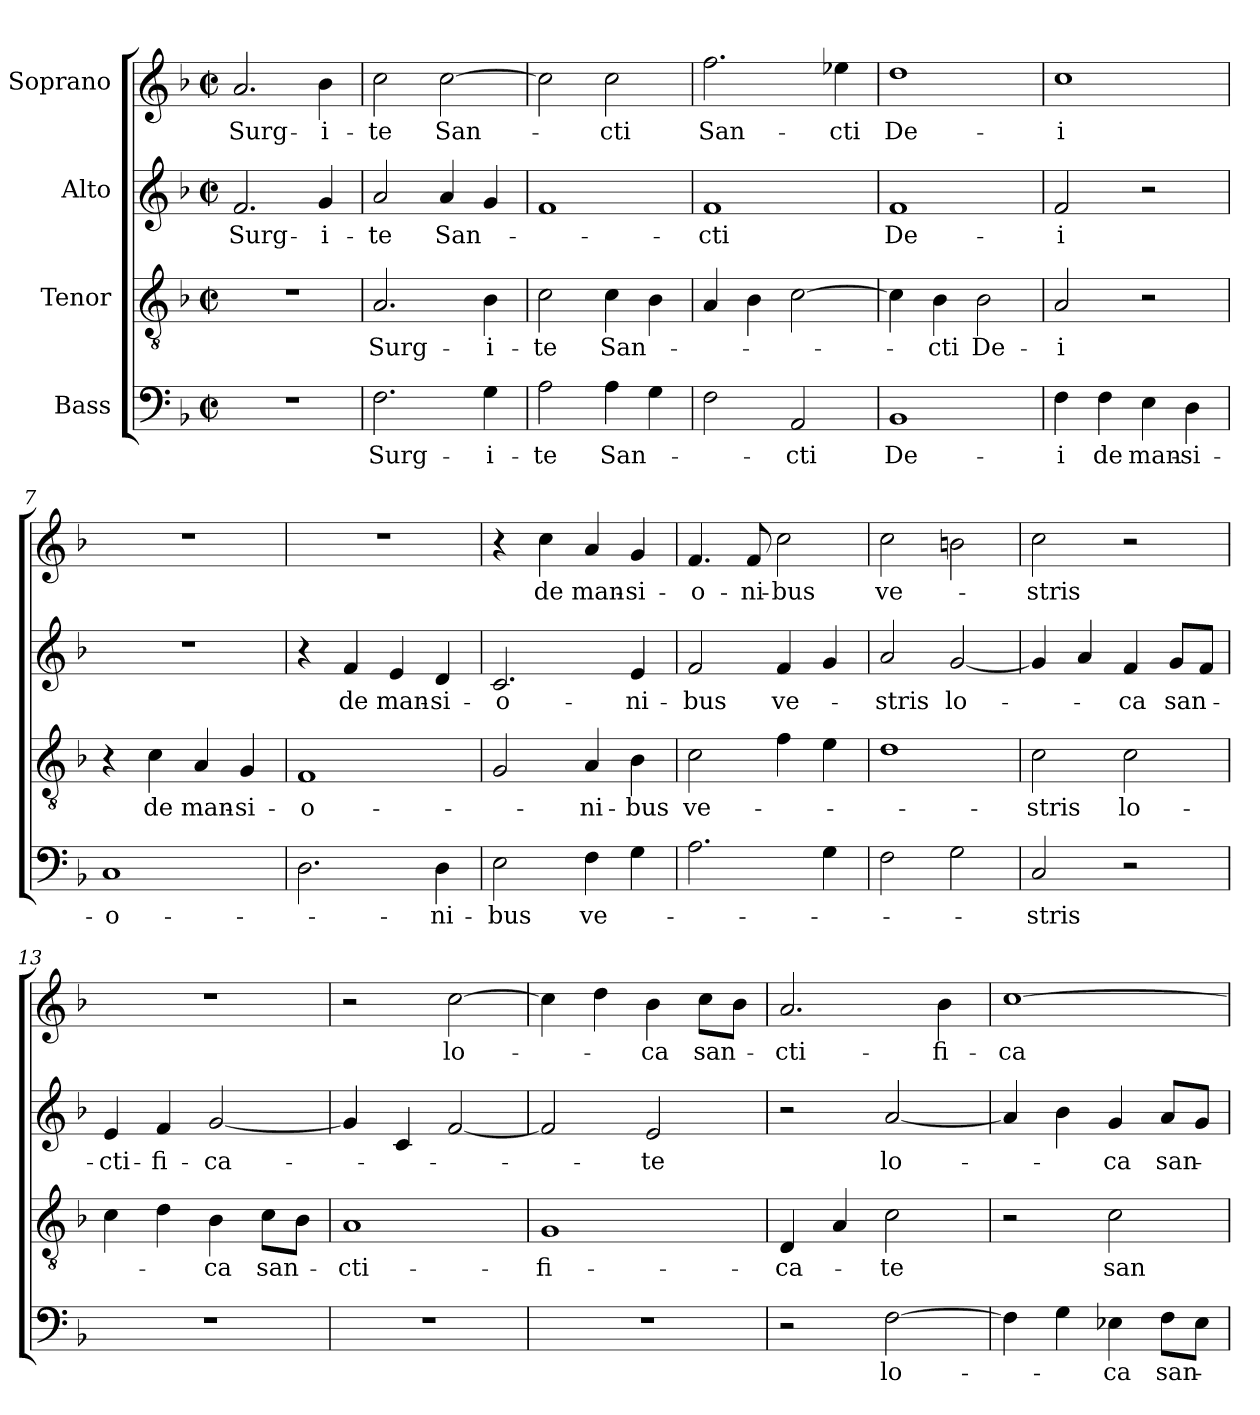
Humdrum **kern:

**kern	**text	**kern	**text	**kern	**text	**kern	**text
*part4	*part4	*part3	*part3	*part2	*part2	*part1	*part1
*staff4	*staff4	*staff3	*staff3	*staff2	*staff2	*staff1	*staff1
*I"Bass	*	*I"Tenor	*	*I"Alto	*	*I"Soprano	*
*clefF4	*	*clefGv2	*	*clefG2	*	*clefG2	*
*k[b-]	*	*k[b-]	*	*k[b-]	*	*k[b-]	*
*M2/2	*	*M2/2	*	*M2/2	*	*M2/2	*
*met(c|)	*	*met(c|)	*	*met(c|)	*	*met(c|)	*
=1	=1	=1	=1	=1	=1	=1	=1
!	!	!	!	!	!LO:LY:b	!	!LO:LY:b
1r	.	1r	.	2.f/	Surg-	2.a/	Surg-
!	!	!	!	!	!LO:LY:b	!	!LO:LY:b
.	.	.	.	4g/	-i-	4b-\	-i-
=2	=2	=2	=2	=2	=2	=2	=2
!	!LO:LY:b	!	!LO:LY:b	!	!LO:LY:b	!	!LO:LY:b
2.F\	Surg-	2.A/	Surg-	2a/	-te	2cc\	-te
!	!	!	!	!	!LO:LY:b	!	!LO:LY:b
.	.	.	.	4a/	San-	[2cc\	San-
!	!LO:LY:b	!	!LO:LY:b	!	!	!	!
4G\	-i-	4B-\	-i-	4g/	.	.	.
=3	=3	=3	=3	=3	=3	=3	=3
!	!LO:LY:b	!	!LO:LY:b	!	!	!	!
2A\	-te	2c\	-te	1f	.	2cc\]	.
!	!LO:LY:b	!	!LO:LY:b	!	!	!	!LO:LY:b
4A\	San-	4c\	San-	.	.	2cc\	-cti
4G\	.	4B-\	.	.	.	.	.
=4	=4	=4	=4	=4	=4	=4	=4
!	!	!	!	!	!LO:LY:b	!	!LO:LY:b
2F\	.	4A/	.	1f	-cti	2.ff\	San-
.	.	4B-\	.	.	.	.	.
!	!LO:LY:b	!	!	!	!	!	!
2AA/	-cti	[2c\	.	.	.	.	.
!	!	!	!	!	!	!	!LO:LY:b
.	.	.	.	.	.	4ee-X\	-cti
=5	=5	=5	=5	=5	=5	=5	=5
!	!LO:LY:b	!	!	!	!LO:LY:b	!	!LO:LY:b
1BB-	De-	4c\]	.	1f	De-	1dd	De-
!	!	!	!LO:LY:b	!	!	!	!
.	.	4B-\	-cti	.	.	.	.
!	!	!	!LO:LY:b	!	!	!	!
.	.	2B-\	De-	.	.	.	.
=6	=6	=6	=6	=6	=6	=6	=6
!	!LO:LY:b	!	!LO:LY:b	!	!LO:LY:b	!	!LO:LY:b
4F\	-i	2A/	-i	2f/	-i	1cc	-i
!	!LO:LY:b	!	!	!	!	!	!
4F\	de	.	.	.	.	.	.
!	!LO:LY:b	!	!	!	!	!	!
4E\	man-	2r	.	2r	.	.	.
!	!LO:LY:b	!	!	!	!	!	!
4D\	-si-	.	.	.	.	.	.
=7	=7	=7	=7	=7	=7	=7	=7
!	!LO:LY:b	!	!	!	!	!	!
1C	-o-	4r	.	1r	.	1r	.
!	!	!	!LO:LY:b	!	!	!	!
.	.	4c\	de	.	.	.	.
!	!	!	!LO:LY:b	!	!	!	!
.	.	4A/	man-	.	.	.	.
!	!	!	!LO:LY:b	!	!	!	!
.	.	4G/	-si-	.	.	.	.
!!LO:LB:g=z
=8	=8	=8	=8	=8	=8	=8	=8
!	!	!	!LO:LY:b	!	!	!	!
2.D\	.	1F	-o-	4r	.	1r	.
!	!	!	!	!	!LO:LY:b	!	!
.	.	.	.	4f/	de	.	.
!	!	!	!	!	!LO:LY:b	!	!
.	.	.	.	4e/	man-	.	.
!	!LO:LY:b	!	!	!	!LO:LY:b	!	!
4D\	-ni-	.	.	4d/	-si-	.	.
=9	=9	=9	=9	=9	=9	=9	=9
!	!LO:LY:b	!	!	!	!LO:LY:b	!	!
2E\	-bus	2G/	.	2.c/	-o-	4r	.
!	!	!	!	!	!	!	!LO:LY:b
.	.	.	.	.	.	4cc\	de
!	!LO:LY:b	!	!LO:LY:b	!	!	!	!LO:LY:b
4F\	ve-	4A/	-ni-	.	.	4a/	man-
!	!	!	!LO:LY:b	!	!LO:LY:b	!	!LO:LY:b
4G\	.	4B-\	-bus	4e/	-ni-	4g/	-si-
=10	=10	=10	=10	=10	=10	=10	=10
!	!	!	!LO:LY:b	!	!LO:LY:b	!	!LO:LY:b
2.A\	.	2c\	ve-	2f/	-bus	4.f/	-o-
!	!	!	!	!	!	!	!LO:LY:b
.	.	.	.	.	.	8f/	-ni-
!	!	!	!	!	!LO:LY:b	!	!LO:LY:b
.	.	4f\	.	4f/	ve-	2cc\	-bus
4G\	.	4e\	.	4g/	.	.	.
=11	=11	=11	=11	=11	=11	=11	=11
!	!	!	!	!	!LO:LY:b	!	!LO:LY:b
2F\	.	1d	.	2a/	-stris	2cc\	ve-
!	!	!	!	!	!LO:LY:b	!	!
2G\	.	.	.	[2g/	lo-	2bn\	.
=12	=12	=12	=12	=12	=12	=12	=12
!	!LO:LY:b	!	!LO:LY:b	!	!	!	!LO:LY:b
2C/	-stris	2c\	-stris	4g/]	.	2cc\	-stris
.	.	.	.	4a/	.	.	.
!	!	!	!LO:LY:b	!	!LO:LY:b	!	!
2r	.	2c\	lo-	4f/	-ca	2r	.
!	!	!	!	!	!LO:LY:b	!	!
.	.	.	.	8g/L	san-	.	.
.	.	.	.	8f/J	.	.	.
=13	=13	=13	=13	=13	=13	=13	=13
!	!	!	!	!	!LO:LY:b	!	!
1r	.	4c\	.	4e/	-cti-	1r	.
!	!	!	!	!	!LO:LY:b	!	!
.	.	4d\	.	4f/	-fi-	.	.
!	!	!	!LO:LY:b	!	!LO:LY:b	!	!
.	.	4B-\	-ca	[2g/	-ca-	.	.
!	!	!	!LO:LY:b	!	!	!	!
.	.	8c\L	san-	.	.	.	.
.	.	8B-\J	.	.	.	.	.
=14	=14	=14	=14	=14	=14	=14	=14
!	!	!	!LO:LY:b	!	!	!	!
1r	.	1A	-cti-	4g/]	.	2r	.
.	.	.	.	4c/	.	.	.
!	!	!	!	!	!	!	!LO:LY:b
.	.	.	.	[2f/	.	[2cc\	lo-
!!LO:PB:g=z
=15	=15	=15	=15	=15	=15	=15	=15
!	!	!	!LO:LY:b	!	!	!	!
1r	.	1G	-fi-	2f/]	.	4cc\]	.
.	.	.	.	.	.	4dd\	.
!	!	!	!	!	!LO:LY:b	!	!LO:LY:b
.	.	.	.	2e/	-te	4b-\	-ca
!	!	!	!	!	!	!	!LO:LY:b
.	.	.	.	.	.	8cc\L	san-
.	.	.	.	.	.	8b-\J	.
=16	=16	=16	=16	=16	=16	=16	=16
!	!	!	!LO:LY:b	!	!	!	!LO:LY:b
2r	.	4D/	-ca-	2r	.	2.a/	-cti-
.	.	4A/	.	.	.	.	.
!	!LO:LY:b	!	!LO:LY:b	!	!LO:LY:b	!	!
[2F\	lo-	2c\	-te	[2a/	lo-	.	.
!	!	!	!	!	!	!	!LO:LY:b
.	.	.	.	.	.	4b-\	-fi-
=17	=17	=17	=17	=17	=17	=17	=17
!	!	!	!	!	!	!	!LO:LY:b
4F\]	.	2r	.	4a/]	.	[1cc	-ca-
4G\	.	.	.	4b-\	.	.	.
!	!LO:LY:b	!	!LO:LY:b	!	!LO:LY:b	!	!
4E-X\	-ca	2c\	san-	4g/	-ca	.	.
!	!LO:LY:b	!	!	!	!LO:LY:b	!	!
8F\L	san-	.	.	8a/L	san-	.	.
8E-\J	.	.	.	8g/J	.	.	.
=	=	=	=	=	=	=	=
*-	*-	*-	*-	*-	*-	*-	*-
